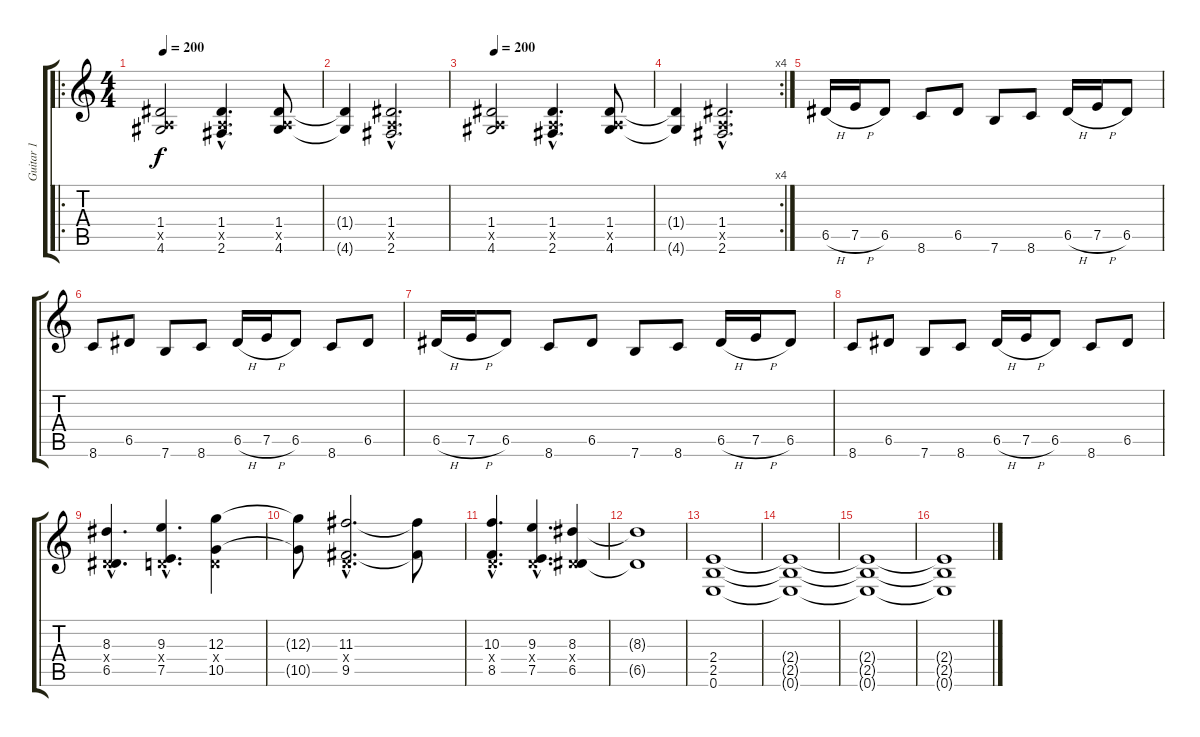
\track ("Guitar 1" "Guitar 1") {instrument distortionguitar}
\staff {score tabs}
\tuning (E4 B3 G3 D3 A2 E2) {hide}
\ro
\ts (4 4)
\tempo 200
\clef g2
\ks c
(1.4 0.5{x} 4.6).2{dy f volume 16} (1.4{hac} 0.5{hac x} 2.6{hac}).4{d} (1.4 0.5{x} 4.6).8 |
(1.4{t} 4.6{t}).4 (1.4{hac} 0.5{hac x} 2.6{hac}).2{d} |
\tempo 200
(1.4 0.5{x} 4.6).2{volume 16} (1.4{hac} 0.5{hac x} 2.6{hac}).4{d} (1.4 0.5{x} 4.6).8 |
\rc 4
(1.4{t} 4.6{t}).4 (1.4{hac} 0.5{hac x} 2.6{hac}).2{d} |
6.5{h}.16 7.5{h}.16 6.5.8 8.6.8 6.5.8 7.6.8 8.6.8 6.5{h}.16 7.5{h}.16 6.5.8 |
8.6.8 6.5.8 7.6.8 8.6.8 6.5{h}.16 7.5{h}.16 6.5.8 8.6.8 6.5.8 |
6.5{h}.16 7.5{h}.16 6.5.8 8.6.8 6.5.8 7.6.8 8.6.8 6.5{h}.16 7.5{h}.16 6.5.8 |
8.6.8 6.5.8 7.6.8 8.6.8 6.5{h}.16 7.5{h}.16 6.5.8 8.6.8 6.5.8 |
(8.3{hac} 0.4{hac x} 6.5{hac}).4{d} (9.3{hac} 0.4{hac x} 7.5{hac}).4{d} (12.3 0.4{x} 10.5).4 |
(12.3{t} 10.5{t}).8 (11.3{hac} 0.4{hac x} 9.5{hac}).2{d} (11.3{t} 9.5{t}).8 |
(10.3{hac} 0.4{hac x} 8.5{hac}).4{d} (9.3{hac} 0.4{hac x} 7.5{hac}).4{d} (8.3 0.4{x} 6.5).4 |
(8.3{t} 6.5{t}).1 |
(2.4 2.5 0.6).1 |
(2.4{t} 2.5{t} 0.6{t}).1 |
(2.4{t} 2.5{t} 0.6{t}).1 |
(2.4{t} 2.5{t} 0.6{t}).1
